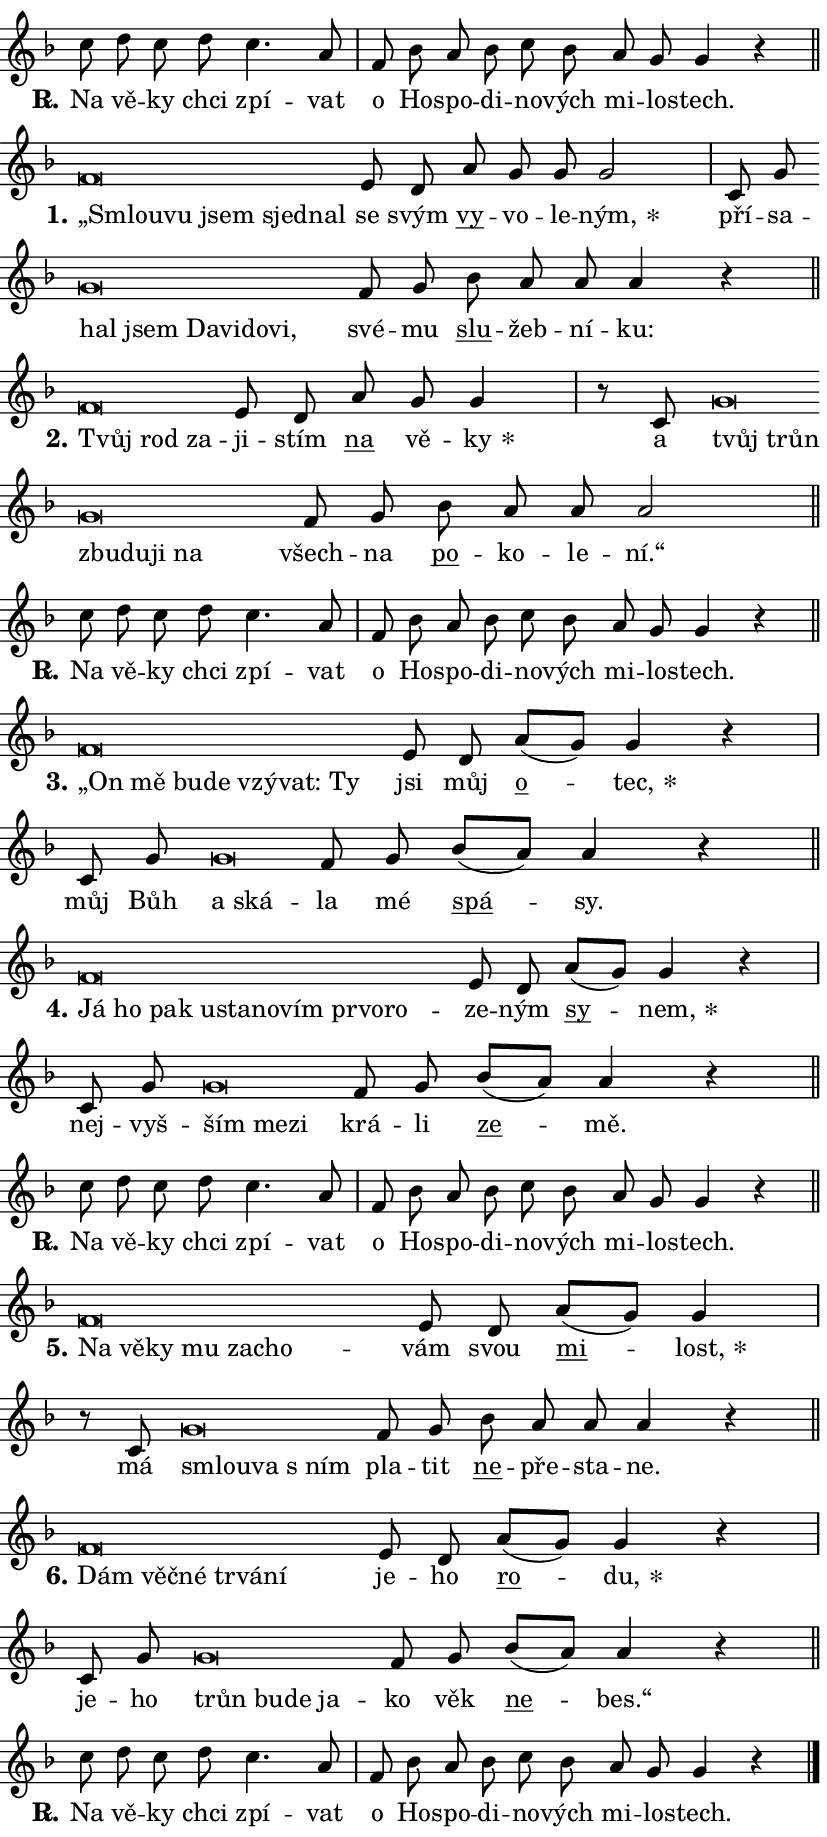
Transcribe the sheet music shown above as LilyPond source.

\version "2.24.0"
\header { tagline = "" }
\paper {
  indent = 0\cm
  top-margin = 0\cm
  right-margin = 0.13\cm % to fit lyric hyphens
  bottom-margin = 0\cm
  left-margin = 0\cm
  paper-width = 14\cm
  page-breaking = #ly:one-page-breaking
  system-system-spacing.basic-distance = #11
  score-system-spacing.basic-distance = #11
  ragged-last = ##f
}


%% Author: Thomas Morley
%% https://lists.gnu.org/archive/html/lilypond-user/2020-05/msg00002.html
#(define (line-position grob)
"Returns position of @var[grob} in current system:
   @code{'start}, if at first time-step
   @code{'end}, if at last time-step
   @code{'middle} otherwise
"
  (let* ((col (ly:item-get-column grob))
         (ln (ly:grob-object col 'left-neighbor))
         (rn (ly:grob-object col 'right-neighbor))
         (col-to-check-left (if (ly:grob? ln) ln col))
         (col-to-check-right (if (ly:grob? rn) rn col))
         (break-dir-left
           (and
             (ly:grob-property col-to-check-left 'non-musical #f)
             (ly:item-break-dir col-to-check-left)))
         (break-dir-right
           (and
             (ly:grob-property col-to-check-right 'non-musical #f)
             (ly:item-break-dir col-to-check-right))))
        (cond ((eqv? 1 break-dir-left) 'start)
              ((eqv? -1 break-dir-right) 'end)
              (else 'middle))))

#(define (tranparent-at-line-position vctor)
  (lambda (grob)
  "Relying on @code{line-position} select the relevant enry from @var{vctor}.
Used to determine transparency,"
    (case (line-position grob)
      ((end) (not (vector-ref vctor 0)))
      ((middle) (not (vector-ref vctor 1)))
      ((start) (not (vector-ref vctor 2))))))

noteHeadBreakVisibility =
#(define-music-function (break-visibility)(vector?)
"Makes @code{NoteHead}s transparent relying on @var{break-visibility}"
#{
  \override NoteHead.transparent =
    #(tranparent-at-line-position break-visibility)
#})

#(define delete-ledgers-for-transparent-note-heads
  (lambda (grob)
    "Reads whether a @code{NoteHead} is transparent.
If so this @code{NoteHead} is removed from @code{'note-heads} from
@var{grob}, which is supposed to be @code{LedgerLineSpanner}.
As a result ledgers are not printed for this @code{NoteHead}"
    (let* ((nhds-array (ly:grob-object grob 'note-heads))
           (nhds-list
             (if (ly:grob-array? nhds-array)
                 (ly:grob-array->list nhds-array)
                 '()))
           ;; Relies on the transparent-property being done before
           ;; Staff.LedgerLineSpanner.after-line-breaking is executed.
           ;; This is fragile ...
           (to-keep
             (remove
               (lambda (nhd)
                 (ly:grob-property nhd 'transparent #f))
               nhds-list)))
      ;; TODO find a better method to iterate over grob-arrays, similiar
      ;; to filter/remove etc for lists
      ;; For now rebuilt from scratch
      (set! (ly:grob-object grob 'note-heads)  '())
      (for-each
        (lambda (nhd)
          (ly:pointer-group-interface::add-grob grob 'note-heads nhd))
        to-keep))))

squashNotes = {
  \override NoteHead.X-extent = #'(-0.2 . 0.2)
  \override NoteHead.Y-extent = #'(-0.75 . 0)
  \override NoteHead.stencil =
    #(lambda (grob)
       (let ((pos (ly:grob-property grob 'staff-position)))
         (begin
           (if (< pos -7) (display "ERROR: Lower brevis then expected\n") (display ""))
           (if (<= pos -6) ly:text-interface::print ly:note-head::print))))
}
unSquashNotes = {
  \revert NoteHead.X-extent
  \revert NoteHead.Y-extent
  \revert NoteHead.stencil
}

hideNotes = \noteHeadBreakVisibility #begin-of-line-visible
unHideNotes = \noteHeadBreakVisibility #all-visible

% work-around for resetting accidentals
% https://lilypond.org/doc/v2.23/Documentation/notation/displaying-rhythms#unmetered-music
cadenzaMeasure = {
  \cadenzaOff
  \partial 1024 s1024
  \cadenzaOn
}

#(define-markup-command (accent layout props text) (markup?)
  "Underline accented syllable"
  (interpret-markup layout props
    #{\markup \override #'(offset . 4.3) \underline { #text }#}))

responsum = \markup \concat {
  "R" \hspace #-1.05 \path #0.1 #'((moveto 0 0.07) (lineto 0.9 0.8)) \hspace #0.05 "."
}

spaceSize = #0.6828661417322834 % exact space size for TeX Gyre Schola

\layout {
  \context {
    \Staff
    \remove "Time_signature_engraver"
    \override LedgerLineSpanner.after-line-breaking = #delete-ledgers-for-transparent-note-heads
  }
  \context {
    \Lyrics {
      \override LyricSpace.minimum-distance = \spaceSize
      \override LyricText.font-name = #"TeX Gyre Schola"
      \override LyricText.font-size = 1
      \override StanzaNumber.font-name = #"TeX Gyre Schola Bold"
      \override StanzaNumber.font-size = 1
    }
  }
  \context {
    \Score 
    \override NoteHead.text =
      #(lambda (grob) 
        (let ((pos (ly:grob-property grob 'staff-position)))
          #{\markup {
            \combine
              \halign #-0.55 \raise #(if (= pos -6) 0 0.5) \override #'(thickness . 2) \draw-line #'(3.2 . 0)
              \musicglyph "noteheads.sM1"
          }#}))
  }
}

% magnetic-lyrics.ily
%
%   written by
%     Jean Abou Samra <jean@abou-samra.fr>
%     Werner Lemberg <wl@gnu.org>
%
%   adapted by
%     Jiri Hon <jiri.hon@gmail.com>
%
% Version 2022-Apr-15

% https://www.mail-archive.com/lilypond-user@gnu.org/msg149350.html

#(define (Left_hyphen_pointer_engraver context)
   "Collect syllable-hyphen-syllable occurrences in lyrics and store
them in properties.  This engraver only looks to the left.  For
example, if the lyrics input is @code{foo -- bar}, it does the
following.

@itemize @bullet
@item
Set the @code{text} property of the @code{LyricHyphen} grob between
@q{foo} and @q{bar} to @code{foo}.

@item
Set the @code{left-hyphen} property of the @code{LyricText} grob with
text @q{foo} to the @code{LyricHyphen} grob between @q{foo} and
@q{bar}.
@end itemize

Use this auxiliary engraver in combination with the
@code{lyric-@/text::@/apply-@/magnetic-@/offset!} hook."
   (let ((hyphen #f)
         (text #f))
     (make-engraver
      (acknowledgers
       ((lyric-syllable-interface engraver grob source-engraver)
        (set! text grob)))
      (end-acknowledgers
       ((lyric-hyphen-interface engraver grob source-engraver)
        ;(when (not (grob::has-interface grob 'lyric-space-interface))
          (set! hyphen grob)));)
      ((stop-translation-timestep engraver)
       (when (and text hyphen)
         (ly:grob-set-object! text 'left-hyphen hyphen))
       (set! text #f)
       (set! hyphen #f)))))

#(define (lyric-text::apply-magnetic-offset! grob)
   "If the space between two syllables is less than the value in
property @code{LyricText@/.details@/.squash-threshold}, move the right
syllable to the left so that it gets concatenated with the left
syllable.

Use this function as a hook for
@code{LyricText@/.after-@/line-@/breaking} if the
@code{Left_@/hyphen_@/pointer_@/engraver} is active."
   (let ((hyphen (ly:grob-object grob 'left-hyphen #f)))
     (when hyphen
       (let ((left-text (ly:spanner-bound hyphen LEFT)))
         (when (grob::has-interface left-text 'lyric-syllable-interface)
           (let* ((common (ly:grob-common-refpoint grob left-text X))
                  (this-x-ext (ly:grob-extent grob common X))
                  (left-x-ext
                   (begin
                     ;; Trigger magnetism for left-text.
                     (ly:grob-property left-text 'after-line-breaking)
                     (ly:grob-extent left-text common X)))
                  ;; `delta` is the gap width between two syllables.
                  (delta (- (interval-start this-x-ext)
                            (interval-end left-x-ext)))
                  (details (ly:grob-property grob 'details))
                  (threshold (assoc-get 'squash-threshold details 0.2)))
             (when (< delta threshold)
               (let* (;; We have to manipulate the input text so that
                      ;; ligatures crossing syllable boundaries are not
                      ;; disabled.  For languages based on the Latin
                      ;; script this is essentially a beautification.
                      ;; However, for non-Western scripts it can be a
                      ;; necessity.
                      (lt (ly:grob-property left-text 'text))
                      (rt (ly:grob-property grob 'text))
                      (is-space (grob::has-interface hyphen 'lyric-space-interface))
                      (space (if is-space " " ""))
                      (extra-delta (if is-space spaceSize 0))
                      ;; Append new syllable.
                      (ltrt-space (if (and (string? lt) (string? rt))
                                (string-append lt space rt)
                                (make-concat-markup (list lt space rt))))
                      ;; Right-align `ltrt` to the right side.
                      (ltrt-space-markup (grob-interpret-markup
                               grob
                               (make-translate-markup
                                (cons (interval-length this-x-ext) 0)
                                (make-right-align-markup ltrt-space)))))
                 (begin
                   ;; Don't print `left-text`.
                   (ly:grob-set-property! left-text 'stencil #f)
                   ;; Set text and stencil (which holds all collected
                   ;; syllables so far) and shift it to the left.
                   (ly:grob-set-property! grob 'text ltrt-space)
                   (ly:grob-set-property! grob 'stencil ltrt-space-markup)
                   (ly:grob-translate-axis! grob (- (- delta extra-delta)) X))))))))))


#(define (lyric-hyphen::displace-bounds-first grob)
   ;; Make very sure this callback isn't triggered too early.
   (let ((left (ly:spanner-bound grob LEFT))
         (right (ly:spanner-bound grob RIGHT)))
     (ly:grob-property left 'after-line-breaking)
     (ly:grob-property right 'after-line-breaking)
     (ly:lyric-hyphen::print grob)))

squashThreshold = #0.4

\layout {
  \context {
    \Lyrics
    \consists #Left_hyphen_pointer_engraver
    \override LyricText.after-line-breaking =
      #lyric-text::apply-magnetic-offset!
    \override LyricHyphen.stencil = #lyric-hyphen::displace-bounds-first
    \override LyricText.details.squash-threshold = \squashThreshold
    \override LyricHyphen.minimum-distance = 0
    \override LyricHyphen.minimum-length = \squashThreshold
  }
}

squashText = \override LyricText.details.squash-threshold = 9999
unSquashText = \override LyricText.details.squash-threshold = \squashThreshold

leftText = \override LyricText.self-alignment-X = #LEFT
unLeftText = \revert LyricText.self-alignment-X

starOffset = #(lambda (grob) 
                (let ((x_offset (ly:self-alignment-interface::aligned-on-x-parent grob)))
                  (if (= x_offset 0) 0 (+ x_offset 1.2))))

star = #(define-music-function (syllable)(string?)
"Append star separator at the end of a syllable"
#{
  \once \override LyricText.X-offset = #starOffset
  \lyricmode { \markup {
    #syllable
    \override #'((font-name . "TeX Gyre Schola Bold")) \hspace #0.2 \lower #0.65 \larger "*"
  } }
#})

starAccent = #(define-music-function (syllable)(string?)
"Append star separator at the end of a syllable and make accent"
#{
  \once \override LyricText.X-offset = #starOffset
  \lyricmode { \markup {
    \accent #syllable
    \override #'((font-name . "TeX Gyre Schola Bold")) \hspace #0.2 \lower #0.65 \larger "*"
  } }
#})

breath = #(define-music-function (syllable)(string?)
"Append breathing indicator at the end of a syllable"
#{
  \lyricmode { \markup { #syllable "+" } }
#})

optionalBreath = #(define-music-function (syllable)(string?)
"Append optional breathing indicator at the end of a syllable"
#{
  \lyricmode { \markup { #syllable "(+)" } }
#})


\score {
    <<
        \new Voice = "melody" { \cadenzaOn \key f \major \relative { c''8 d c d c4. a8 \cadenzaMeasure \bar "|" f bes a bes \bar "" c bes \bar "" a g g4 r \cadenzaMeasure \bar "||" \break } }
        \new Lyrics \lyricsto "melody" { \lyricmode { \set stanza = \responsum
Na vě -- ky chci zpí -- vat o Ho -- spo -- di -- no -- vých mi -- lo -- stech. } }
    >>
    \layout {}
}

\score {
    <<
        \new Voice = "melody" { \cadenzaOn \key f \major \relative { \squashNotes f'\breve*1/16 \hideNotes \breve*1/16 \bar "" \breve*1/16 \bar "" \breve*1/16 \breve*1/16 \bar "" \unHideNotes \unSquashNotes e8 d \bar "" a' g g g2 \cadenzaMeasure \bar "|" c,8 g' \bar "" \squashNotes g\breve*1/16 \hideNotes \breve*1/16 \bar "" \breve*1/16 \bar "" \breve*1/16 \bar "" \breve*1/16 \breve*1/16 \bar "" \unHideNotes \unSquashNotes f8 g \bar "" bes a a a4 r \cadenzaMeasure \bar "||" \break } }
        \new Lyrics \lyricsto "melody" { \lyricmode { \set stanza = "1."
\leftText „Smlou -- \squashText vu jsem sjed -- nal \unLeftText \unSquashText se svým \markup \accent vy -- vo -- le -- \star ným, pří -- sa -- \leftText hal \squashText jsem Da -- vi -- do -- vi, \unLeftText \unSquashText své -- mu \markup \accent slu -- žeb -- ní -- ku: } }
    >>
    \layout {}
}

\score {
    <<
        \new Voice = "melody" { \cadenzaOn \key f \major \relative { \squashNotes f'\breve*1/16 \hideNotes \breve*1/16 \breve*1/16 \bar "" \unHideNotes \unSquashNotes e8 d \bar "" a' g g4 \cadenzaMeasure \bar "|" r8 c,8 \squashNotes g'\breve*1/16 \hideNotes \breve*1/16 \bar "" \breve*1/16 \bar "" \breve*1/16 \bar "" \breve*1/16 \breve*1/16 \bar "" \unHideNotes \unSquashNotes f8 g \bar "" bes a a a2 \cadenzaMeasure \bar "||" \break } }
        \new Lyrics \lyricsto "melody" { \lyricmode { \set stanza = "2."
\leftText Tvůj \squashText rod za -- \unLeftText \unSquashText ji -- stím \markup \accent na vě -- \star ky a \leftText tvůj \squashText trůn zbu -- du -- ji na \unLeftText \unSquashText všech -- na \markup \accent po -- ko -- le -- ní.“ } }
    >>
    \layout {}
}

\score {
    <<
        \new Voice = "melody" { \cadenzaOn \key f \major \relative { c''8 d c d c4. a8 \cadenzaMeasure \bar "|" f bes a bes \bar "" c bes \bar "" a g g4 r \cadenzaMeasure \bar "||" \break } }
        \new Lyrics \lyricsto "melody" { \lyricmode { \set stanza = \responsum
Na vě -- ky chci zpí -- vat o Ho -- spo -- di -- no -- vých mi -- lo -- stech. } }
    >>
    \layout {}
}

\score {
    <<
        \new Voice = "melody" { \cadenzaOn \key f \major \relative { \squashNotes f'\breve*1/16 \hideNotes \breve*1/16 \bar "" \breve*1/16 \bar "" \breve*1/16 \bar "" \breve*1/16 \bar "" \breve*1/16 \breve*1/16 \bar "" \unHideNotes \unSquashNotes e8 d \bar "" a'[( g)] g4 r \cadenzaMeasure \bar "|" c,8 g' \bar "" \squashNotes g\breve*1/16 \hideNotes \breve*1/16 \bar "" \unHideNotes \unSquashNotes f8 g \bar "" bes[( a)] a4 r \cadenzaMeasure \bar "||" \break } }
        \new Lyrics \lyricsto "melody" { \lyricmode { \set stanza = "3."
\leftText „On \squashText mě bu -- de vzý -- vat: Ty \unLeftText \unSquashText jsi můj \markup \accent o -- \star tec, můj Bůh \leftText a \squashText ská -- \unLeftText \unSquashText la mé \markup \accent spá -- sy. } }
    >>
    \layout {}
}

\score {
    <<
        \new Voice = "melody" { \cadenzaOn \key f \major \relative { \squashNotes f'\breve*1/16 \hideNotes \breve*1/16 \bar "" \breve*1/16 \bar "" \breve*1/16 \bar "" \breve*1/16 \bar "" \breve*1/16 \bar "" \breve*1/16 \bar "" \breve*1/16 \bar "" \breve*1/16 \breve*1/16 \bar "" \unHideNotes \unSquashNotes e8 d \bar "" a'[( g)] g4 r \cadenzaMeasure \bar "|" c,8 g' \bar "" \squashNotes g\breve*1/16 \hideNotes \breve*1/16 \breve*1/16 \bar "" \unHideNotes \unSquashNotes f8 g \bar "" bes[( a)] a4 r \cadenzaMeasure \bar "||" \break } }
        \new Lyrics \lyricsto "melody" { \lyricmode { \set stanza = "4."
\leftText Já \squashText ho pak u -- sta -- no -- vím pr -- vo -- ro -- \unLeftText \unSquashText ze -- ným \markup \accent sy -- \star nem, nej -- vyš -- \leftText ším \squashText me -- zi \unLeftText \unSquashText krá -- li \markup \accent ze -- mě. } }
    >>
    \layout {}
}

\score {
    <<
        \new Voice = "melody" { \cadenzaOn \key f \major \relative { c''8 d c d c4. a8 \cadenzaMeasure \bar "|" f bes a bes \bar "" c bes \bar "" a g g4 r \cadenzaMeasure \bar "||" \break } }
        \new Lyrics \lyricsto "melody" { \lyricmode { \set stanza = \responsum
Na vě -- ky chci zpí -- vat o Ho -- spo -- di -- no -- vých mi -- lo -- stech. } }
    >>
    \layout {}
}

\score {
    <<
        \new Voice = "melody" { \cadenzaOn \key f \major \relative { \squashNotes f'\breve*1/16 \hideNotes \breve*1/16 \bar "" \breve*1/16 \bar "" \breve*1/16 \bar "" \breve*1/16 \breve*1/16 \bar "" \unHideNotes \unSquashNotes e8 d \bar "" a'[( g)] g4 \cadenzaMeasure \bar "|" r8 c,8 \squashNotes g'\breve*1/16 \hideNotes \breve*1/16 \breve*1/16 \bar "" \unHideNotes \unSquashNotes f8 g \bar "" bes a a a4 r \cadenzaMeasure \bar "||" \break } }
        \new Lyrics \lyricsto "melody" { \lyricmode { \set stanza = "5."
\leftText Na \squashText vě -- ky mu za -- cho -- \unLeftText \unSquashText vám svou \markup \accent mi -- \star lost, má \leftText smlou -- \squashText va "s ním" \unLeftText \unSquashText pla -- tit \markup \accent ne -- pře -- sta -- ne. } }
    >>
    \layout {}
}

\score {
    <<
        \new Voice = "melody" { \cadenzaOn \key f \major \relative { \squashNotes f'\breve*1/16 \hideNotes \breve*1/16 \bar "" \breve*1/16 \bar "" \breve*1/16 \bar "" \breve*1/16 \breve*1/16 \bar "" \unHideNotes \unSquashNotes e8 d \bar "" a'[( g)] g4 r \cadenzaMeasure \bar "|" c,8 g' \bar "" \squashNotes g\breve*1/16 \hideNotes \breve*1/16 \bar "" \breve*1/16 \breve*1/16 \bar "" \unHideNotes \unSquashNotes f8 g \bar "" bes[( a)] a4 r \cadenzaMeasure \bar "||" \break } }
        \new Lyrics \lyricsto "melody" { \lyricmode { \set stanza = "6."
\leftText Dám \squashText věč -- né tr -- vá -- ní \unLeftText \unSquashText je -- ho \markup \accent ro -- \star du, je -- ho \leftText trůn \squashText bu -- de ja -- \unLeftText \unSquashText ko věk \markup \accent ne -- bes.“ } }
    >>
    \layout {}
}

\score {
    <<
        \new Voice = "melody" { \cadenzaOn \key f \major \relative { c''8 d c d c4. a8 \cadenzaMeasure \bar "|" f bes a bes \bar "" c bes \bar "" a g g4 r \cadenzaMeasure \bar "||" \break } \bar "|." }
        \new Lyrics \lyricsto "melody" { \lyricmode { \set stanza = \responsum
Na vě -- ky chci zpí -- vat o Ho -- spo -- di -- no -- vých mi -- lo -- stech. } }
    >>
    \layout {}
}
